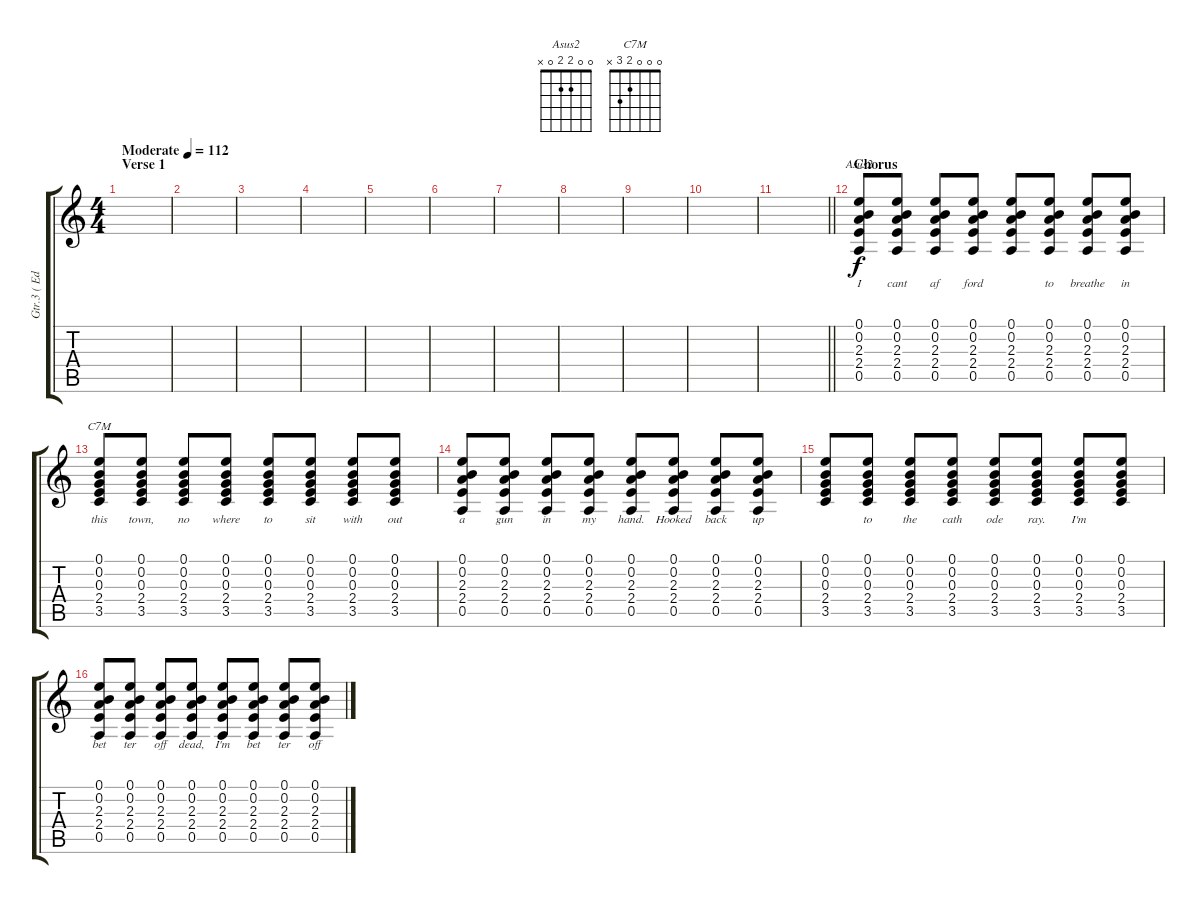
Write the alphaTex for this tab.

\track ("Gtr.3 ( Edward O' Brien )" "Gtr.3 ( Ed") {instrument overdrivenguitar}
\staff {score tabs}
\tuning (E4 B3 G3 D3 A2 E2) {hide}
\chord ("Asus2" 0 0 2 2 0 x)
\chord ("C7M" 0 0 0 2 3 x)
\ts (4 4)
\section ("" "Verse 1")
\tempo (112 "Moderate")
\clef g2
\ks c
|
|
|
|
|
|
|
|
|
|
\barLineRight lightlight
|
\section ("" "Chorus")
(0.1 0.2 2.3 2.4 0.5).8{ch "Asus2" lyrics (0 "I") lyrics (1 "") lyrics (2 "") lyrics (3 "") lyrics (4 "")} (0.1 0.2 2.3 2.4 0.5).8{lyrics (0 "cant") lyrics (1 "") lyrics (2 "") lyrics (3 "") lyrics (4 "")} (0.1 0.2 2.3 2.4 0.5).8{lyrics (0 "af") lyrics (1 "") lyrics (2 "") lyrics (3 "") lyrics (4 "")} (0.1 0.2 2.3 2.4 0.5).8{lyrics (0 "ford") lyrics (1 "") lyrics (2 "") lyrics (3 "") lyrics (4 "")} (0.1 0.2 2.3 2.4 0.5).8{lyrics (0 "") lyrics (1 "") lyrics (2 "") lyrics (3 "") lyrics (4 "")} (0.1 0.2 2.3 2.4 0.5).8{lyrics (0 "to") lyrics (1 "") lyrics (2 "") lyrics (3 "") lyrics (4 "")} (0.1 0.2 2.3 2.4 0.5).8{lyrics (0 "breathe") lyrics (1 "") lyrics (2 "") lyrics (3 "") lyrics (4 "")} (0.1 0.2 2.3 2.4 0.5).8{lyrics (0 "in") lyrics (1 "") lyrics (2 "") lyrics (3 "") lyrics (4 "")} |
(0.1 0.2 0.3 2.4 3.5).8{ch "C7M" lyrics (0 "this") lyrics (1 "") lyrics (2 "") lyrics (3 "") lyrics (4 "")} (0.1 0.2 0.3 2.4 3.5).8{lyrics (0 "town,") lyrics (1 "") lyrics (2 "") lyrics (3 "") lyrics (4 "")} (0.1 0.2 0.3 2.4 3.5).8{lyrics (0 "no") lyrics (1 "") lyrics (2 "") lyrics (3 "") lyrics (4 "")} (0.1 0.2 0.3 2.4 3.5).8{lyrics (0 "where") lyrics (1 "") lyrics (2 "") lyrics (3 "") lyrics (4 "")} (0.1 0.2 0.3 2.4 3.5).8{lyrics (0 "to") lyrics (1 "") lyrics (2 "") lyrics (3 "") lyrics (4 "")} (0.1 0.2 0.3 2.4 3.5).8{lyrics (0 "sit") lyrics (1 "") lyrics (2 "") lyrics (3 "") lyrics (4 "")} (0.1 0.2 0.3 2.4 3.5).8{lyrics (0 "with") lyrics (1 "") lyrics (2 "") lyrics (3 "") lyrics (4 "")} (0.1 0.2 0.3 2.4 3.5).8{lyrics (0 "out") lyrics (1 "") lyrics (2 "") lyrics (3 "") lyrics (4 "")} |
(0.1 0.2 2.3 2.4 0.5).8{lyrics (0 "a") lyrics (1 "") lyrics (2 "") lyrics (3 "") lyrics (4 "")} (0.1 0.2 2.3 2.4 0.5).8{lyrics (0 "gun") lyrics (1 "") lyrics (2 "") lyrics (3 "") lyrics (4 "")} (0.1 0.2 2.3 2.4 0.5).8{lyrics (0 "in") lyrics (1 "") lyrics (2 "") lyrics (3 "") lyrics (4 "")} (0.1 0.2 2.3 2.4 0.5).8{lyrics (0 "my") lyrics (1 "") lyrics (2 "") lyrics (3 "") lyrics (4 "")} (0.1 0.2 2.3 2.4 0.5).8{lyrics (0 "hand.") lyrics (1 "") lyrics (2 "") lyrics (3 "") lyrics (4 "")} (0.1 0.2 2.3 2.4 0.5).8{lyrics (0 "Hooked") lyrics (1 "") lyrics (2 "") lyrics (3 "") lyrics (4 "")} (0.1 0.2 2.3 2.4 0.5).8{lyrics (0 "back") lyrics (1 "") lyrics (2 "") lyrics (3 "") lyrics (4 "")} (0.1 0.2 2.3 2.4 0.5).8{lyrics (0 "up") lyrics (1 "") lyrics (2 "") lyrics (3 "") lyrics (4 "")} |
(0.1 0.2 0.3 2.4 3.5).8{lyrics (0 "") lyrics (1 "") lyrics (2 "") lyrics (3 "") lyrics (4 "")} (0.1 0.2 0.3 2.4 3.5).8{lyrics (0 "to") lyrics (1 "") lyrics (2 "") lyrics (3 "") lyrics (4 "")} (0.1 0.2 0.3 2.4 3.5).8{lyrics (0 "the") lyrics (1 "") lyrics (2 "") lyrics (3 "") lyrics (4 "")} (0.1 0.2 0.3 2.4 3.5).8{lyrics (0 "cath") lyrics (1 "") lyrics (2 "") lyrics (3 "") lyrics (4 "")} (0.1 0.2 0.3 2.4 3.5).8{lyrics (0 "ode") lyrics (1 "") lyrics (2 "") lyrics (3 "") lyrics (4 "")} (0.1 0.2 0.3 2.4 3.5).8{lyrics (0 "ray.") lyrics (1 "") lyrics (2 "") lyrics (3 "") lyrics (4 "")} (0.1 0.2 0.3 2.4 3.5).8{lyrics (0 "I'm") lyrics (1 "") lyrics (2 "") lyrics (3 "") lyrics (4 "")} (0.1 0.2 0.3 2.4 3.5).8{lyrics (0 "") lyrics (1 "") lyrics (2 "") lyrics (3 "") lyrics (4 "")} |
(0.1 0.2 2.3 2.4 0.5).8{lyrics (0 "bet") lyrics (1 "") lyrics (2 "") lyrics (3 "") lyrics (4 "")} (0.1 0.2 2.3 2.4 0.5).8{lyrics (0 "ter") lyrics (1 "") lyrics (2 "") lyrics (3 "") lyrics (4 "")} (0.1 0.2 2.3 2.4 0.5).8{lyrics (0 "off") lyrics (1 "") lyrics (2 "") lyrics (3 "") lyrics (4 "")} (0.1 0.2 2.3 2.4 0.5).8{lyrics (0 "dead,") lyrics (1 "") lyrics (2 "") lyrics (3 "") lyrics (4 "")} (0.1 0.2 2.3 2.4 0.5).8{lyrics (0 "I'm") lyrics (1 "") lyrics (2 "") lyrics (3 "") lyrics (4 "")} (0.1 0.2 2.3 2.4 0.5).8{lyrics (0 "bet") lyrics (1 "") lyrics (2 "") lyrics (3 "") lyrics (4 "")} (0.1 0.2 2.3 2.4 0.5).8{lyrics (0 "ter") lyrics (1 "") lyrics (2 "") lyrics (3 "") lyrics (4 "")} (0.1 0.2 2.3 2.4 0.5).8{lyrics (0 "off") lyrics (1 "") lyrics (2 "") lyrics (3 "") lyrics (4 "")}
